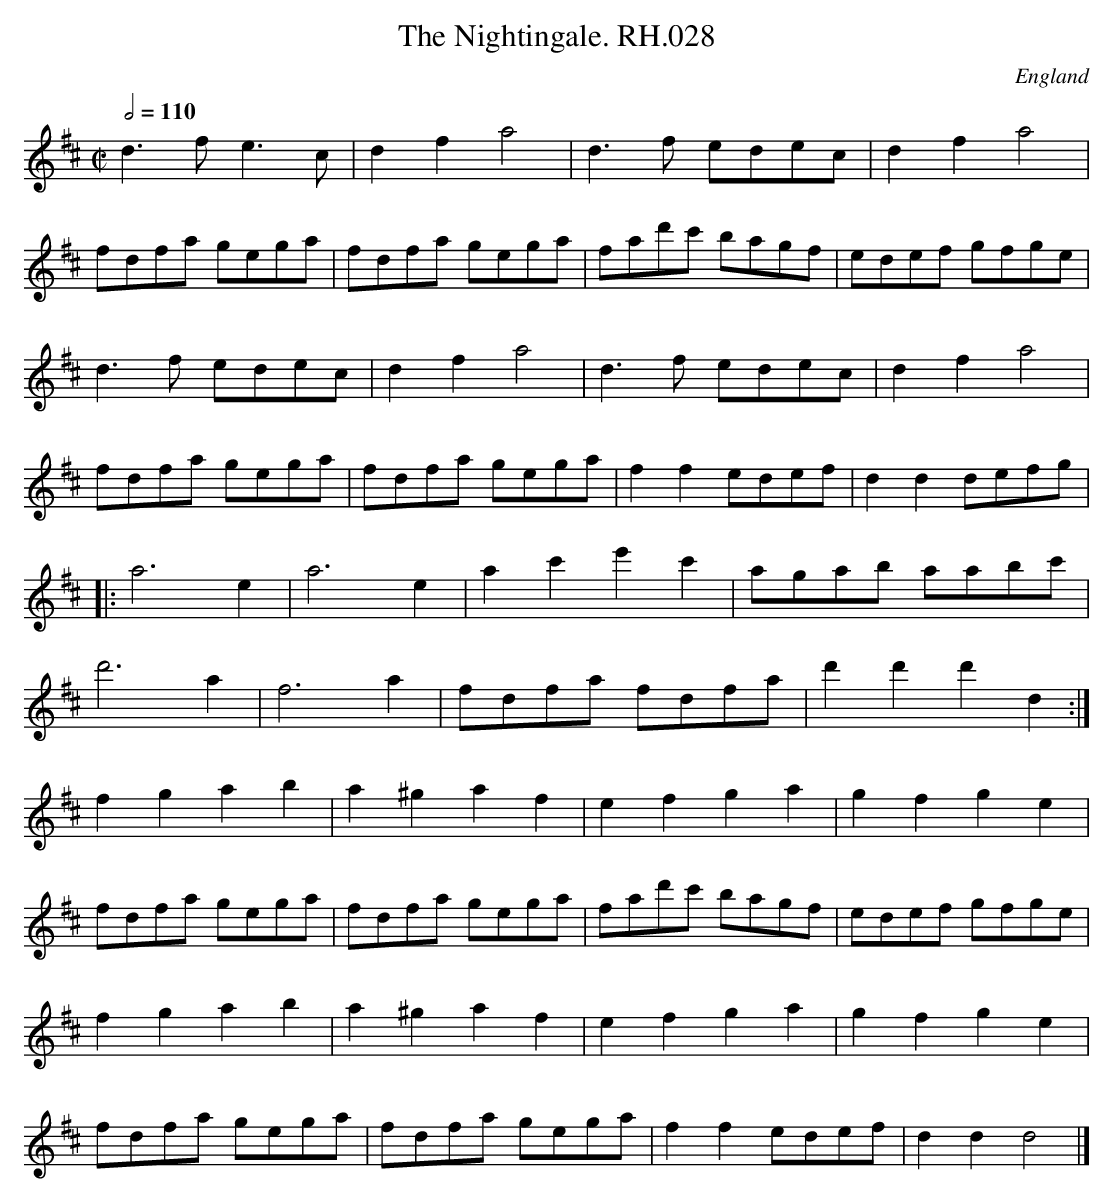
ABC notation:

X:1
T:Nightingale. RH.028, The
O:England
M:C|
L:1/8
Q:1/2=110
K:D
d3f e3c|d2f2 a4|d3f edec|d2f2 a4|
fdfa gega|fdfa gega|fad'c' bagf|edef gfge|
d3f edec|d2f2 a4|d3f edec|d2f2 a4|
fdfa gega|fdfa gega|f2f2edef|d2d2defg|
|:a6 e2|a6 e2|a2c'2 e'2c'2|agab aabc'|
d'6 a2|f6 a2|fdfa fdfa|d'2d'2 d'2d2:|
f2g2 a2b2|a2^g2 a2f2|e2f2 g2a2|g2f2 g2e2|
fdfa gega|fdfa gega|fad'c' bagf|edef gfge|
f2g2 a2b2|a2^g2 a2f2|e2f2 g2a2|g2f2 g2e2|
fdfa gega|fdfa gega|f2f2 edef|d2d2 d4|]
